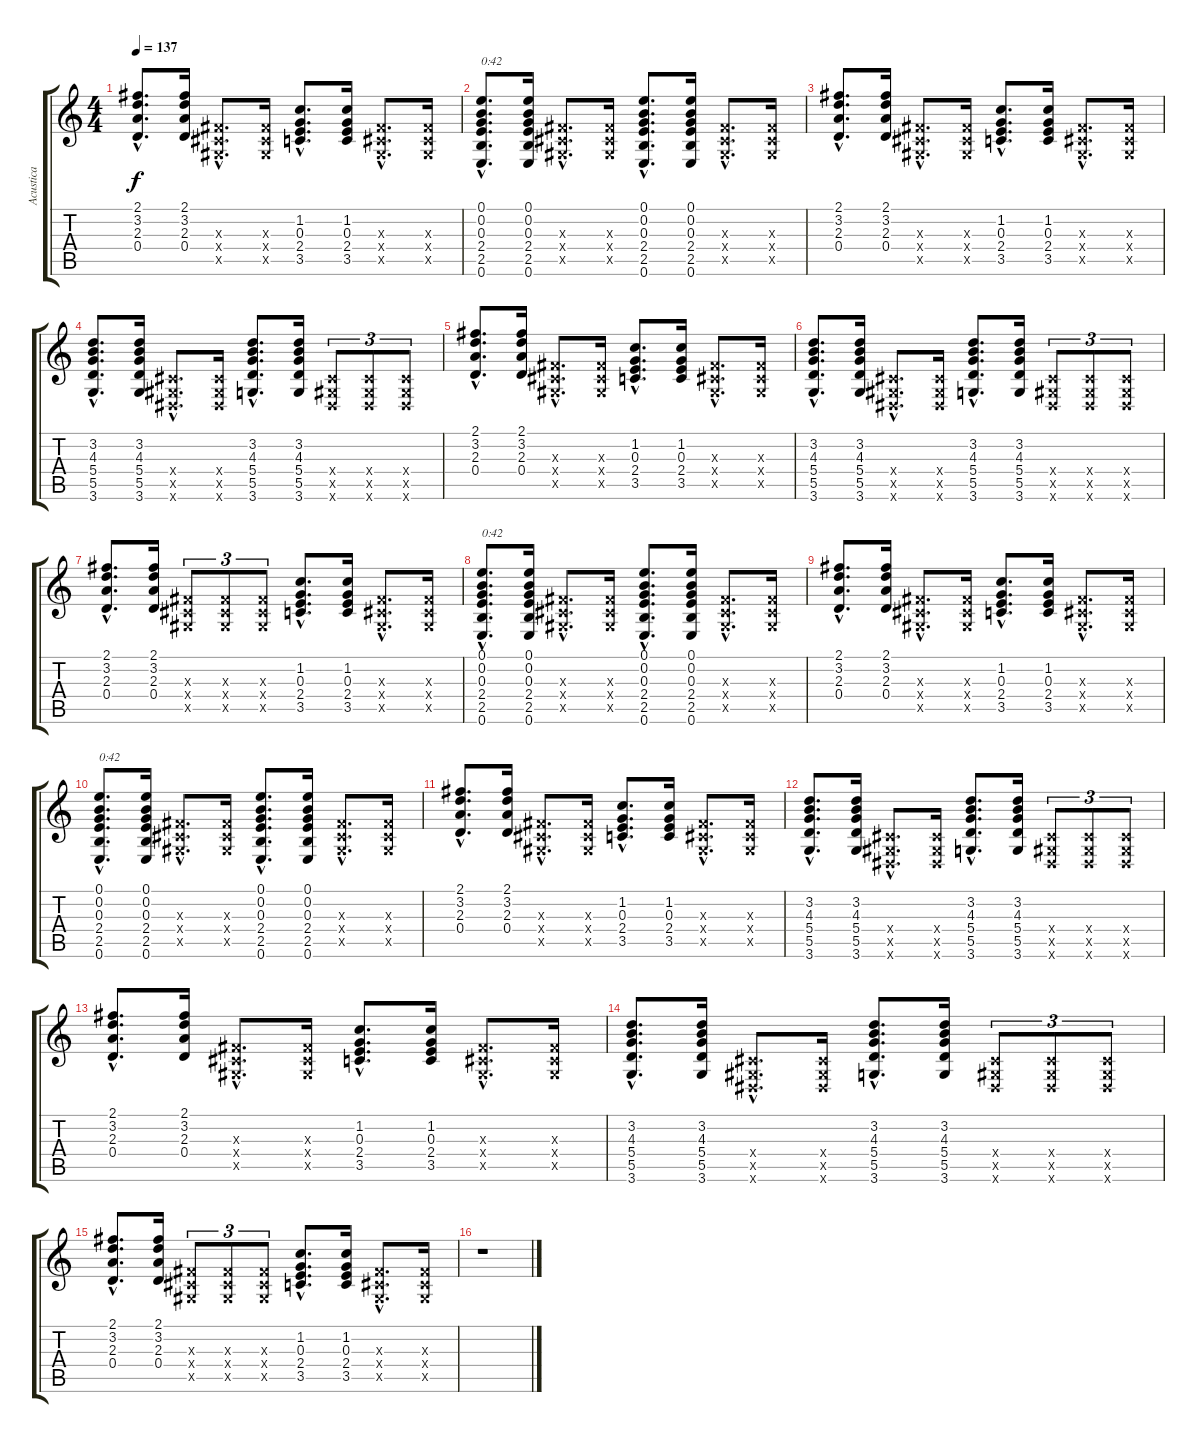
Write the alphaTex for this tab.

\track ("Acustica" "Acustica") {instrument acousticguitarsteel}
\staff {score tabs}
\tuning (E4 B3 G3 D3 A2 E2) {hide}
\ts (4 4)
\tempo 137
\clef g2
\ks c
(2.1{hac} 3.2{hac} 2.3{hac} 0.4{hac}).8{d dy f} (2.1 3.2 2.3 0.4).16 (-1.3{hac x} -1.4{hac x} -1.5{hac x}).8{d} (-1.3{x} -1.4{x} -1.5{x}).16 (1.2{hac} 0.3{hac} 2.4{hac} 3.5{hac}).8{d} (1.2 0.3 2.4 3.5).16 (-1.3{hac x} -1.4{hac x} -1.5{hac x}).8{d} (-1.3{x} -1.4{x} -1.5{x}).16 |
(0.1{hac} 0.2{hac} 0.3{hac} 2.4{hac} 2.5{hac} 0.6{hac}).8{d txt "0:42"} (0.1 0.2 0.3 2.4 2.5 0.6).16 (-1.3{hac x} -1.4{hac x} -1.5{hac x}).8{d} (-1.3{x} -1.4{x} -1.5{x}).16 (0.1{hac} 0.2{hac} 0.3{hac} 2.4{hac} 2.5{hac} 0.6{hac}).8{d} (0.1 0.2 0.3 2.4 2.5 0.6).16 (-1.3{hac x} -1.4{hac x} -1.5{hac x}).8{d} (-1.3{x} -1.4{x} -1.5{x}).16 |
(2.1{hac} 3.2{hac} 2.3{hac} 0.4{hac}).8{d} (2.1 3.2 2.3 0.4).16 (-1.3{hac x} -1.4{hac x} -1.5{hac x}).8{d} (-1.3{x} -1.4{x} -1.5{x}).16 (1.2{hac} 0.3{hac} 2.4{hac} 3.5{hac}).8{d} (1.2 0.3 2.4 3.5).16 (-1.3{hac x} -1.4{hac x} -1.5{hac x}).8{d} (-1.3{x} -1.4{x} -1.5{x}).16 |
(3.2{hac} 4.3{hac} 5.4{hac} 5.5{hac} 3.6{hac}).8{d} (3.2 4.3 5.4 5.5 3.6).16 (-1.4{hac x} -1.5{hac x} -1.6{hac x}).8{d} (-1.4{x} -1.5{x} -1.6{x}).16 (3.2{hac} 4.3{hac} 5.4{hac} 5.5{hac} 3.6{hac}).8{d} (3.2 4.3 5.4 5.5 3.6).16 (-1.4{x} -1.5{x} -1.6{x}).8{tu (3 2)} (-1.4{x} -1.5{x} -1.6{x}).8{tu (3 2)} (-1.4{x} -1.5{x} -1.6{x}).8{tu (3 2)} |
(2.1{hac} 3.2{hac} 2.3{hac} 0.4{hac}).8{d} (2.1 3.2 2.3 0.4).16 (-1.3{hac x} -1.4{hac x} -1.5{hac x}).8{d} (-1.3{x} -1.4{x} -1.5{x}).16 (1.2{hac} 0.3{hac} 2.4{hac} 3.5{hac}).8{d} (1.2 0.3 2.4 3.5).16 (-1.3{hac x} -1.4{hac x} -1.5{hac x}).8{d} (-1.3{x} -1.4{x} -1.5{x}).16 |
(3.2{hac} 4.3{hac} 5.4{hac} 5.5{hac} 3.6{hac}).8{d} (3.2 4.3 5.4 5.5 3.6).16 (-1.4{hac x} -1.5{hac x} -1.6{hac x}).8{d} (-1.4{x} -1.5{x} -1.6{x}).16 (3.2{hac} 4.3{hac} 5.4{hac} 5.5{hac} 3.6{hac}).8{d} (3.2 4.3 5.4 5.5 3.6).16 (-1.4{x} -1.5{x} -1.6{x}).8{tu (3 2)} (-1.4{x} -1.5{x} -1.6{x}).8{tu (3 2)} (-1.4{x} -1.5{x} -1.6{x}).8{tu (3 2)} |
(2.1{hac} 3.2{hac} 2.3{hac} 0.4{hac}).8{d} (2.1 3.2 2.3 0.4).16 (-1.3{x} -1.4{x} -1.5{x}).8{tu (3 2)} (-1.3{x} -1.4{x} -1.5{x}).8{tu (3 2)} (-1.3{x} -1.4{x} -1.5{x}).8{tu (3 2)} (1.2{hac} 0.3{hac} 2.4{hac} 3.5{hac}).8{d} (1.2 0.3 2.4 3.5).16 (-1.3{hac x} -1.4{hac x} -1.5{hac x}).8{d} (-1.3{x} -1.4{x} -1.5{x}).16 |
(0.1{hac} 0.2{hac} 0.3{hac} 2.4{hac} 2.5{hac} 0.6{hac}).8{d txt "0:42"} (0.1 0.2 0.3 2.4 2.5 0.6).16 (-1.3{hac x} -1.4{hac x} -1.5{hac x}).8{d} (-1.3{x} -1.4{x} -1.5{x}).16 (0.1{hac} 0.2{hac} 0.3{hac} 2.4{hac} 2.5{hac} 0.6{hac}).8{d} (0.1 0.2 0.3 2.4 2.5 0.6).16 (-1.3{hac x} -1.4{hac x} -1.5{hac x}).8{d} (-1.3{x} -1.4{x} -1.5{x}).16 |
(2.1{hac} 3.2{hac} 2.3{hac} 0.4{hac}).8{d} (2.1 3.2 2.3 0.4).16 (-1.3{hac x} -1.4{hac x} -1.5{hac x}).8{d} (-1.3{x} -1.4{x} -1.5{x}).16 (1.2{hac} 0.3{hac} 2.4{hac} 3.5{hac}).8{d} (1.2 0.3 2.4 3.5).16 (-1.3{hac x} -1.4{hac x} -1.5{hac x}).8{d} (-1.3{x} -1.4{x} -1.5{x}).16 |
(0.1{hac} 0.2{hac} 0.3{hac} 2.4{hac} 2.5{hac} 0.6{hac}).8{d txt "0:42"} (0.1 0.2 0.3 2.4 2.5 0.6).16 (-1.3{hac x} -1.4{hac x} -1.5{hac x}).8{d} (-1.3{x} -1.4{x} -1.5{x}).16 (0.1{hac} 0.2{hac} 0.3{hac} 2.4{hac} 2.5{hac} 0.6{hac}).8{d} (0.1 0.2 0.3 2.4 2.5 0.6).16 (-1.3{hac x} -1.4{hac x} -1.5{hac x}).8{d} (-1.3{x} -1.4{x} -1.5{x}).16 |
(2.1{hac} 3.2{hac} 2.3{hac} 0.4{hac}).8{d} (2.1 3.2 2.3 0.4).16 (-1.3{hac x} -1.4{hac x} -1.5{hac x}).8{d} (-1.3{x} -1.4{x} -1.5{x}).16 (1.2{hac} 0.3{hac} 2.4{hac} 3.5{hac}).8{d} (1.2 0.3 2.4 3.5).16 (-1.3{hac x} -1.4{hac x} -1.5{hac x}).8{d} (-1.3{x} -1.4{x} -1.5{x}).16 |
(3.2{hac} 4.3{hac} 5.4{hac} 5.5{hac} 3.6{hac}).8{d} (3.2 4.3 5.4 5.5 3.6).16 (-1.4{hac x} -1.5{hac x} -1.6{hac x}).8{d} (-1.4{x} -1.5{x} -1.6{x}).16 (3.2{hac} 4.3{hac} 5.4{hac} 5.5{hac} 3.6{hac}).8{d} (3.2 4.3 5.4 5.5 3.6).16 (-1.4{x} -1.5{x} -1.6{x}).8{tu (3 2)} (-1.4{x} -1.5{x} -1.6{x}).8{tu (3 2)} (-1.4{x} -1.5{x} -1.6{x}).8{tu (3 2)} |
(2.1{hac} 3.2{hac} 2.3{hac} 0.4{hac}).8{d} (2.1 3.2 2.3 0.4).16 (-1.3{hac x} -1.4{hac x} -1.5{hac x}).8{d} (-1.3{x} -1.4{x} -1.5{x}).16 (1.2{hac} 0.3{hac} 2.4{hac} 3.5{hac}).8{d} (1.2 0.3 2.4 3.5).16 (-1.3{hac x} -1.4{hac x} -1.5{hac x}).8{d} (-1.3{x} -1.4{x} -1.5{x}).16 |
(3.2{hac} 4.3{hac} 5.4{hac} 5.5{hac} 3.6{hac}).8{d} (3.2 4.3 5.4 5.5 3.6).16 (-1.4{hac x} -1.5{hac x} -1.6{hac x}).8{d} (-1.4{x} -1.5{x} -1.6{x}).16 (3.2{hac} 4.3{hac} 5.4{hac} 5.5{hac} 3.6{hac}).8{d} (3.2 4.3 5.4 5.5 3.6).16 (-1.4{x} -1.5{x} -1.6{x}).8{tu (3 2)} (-1.4{x} -1.5{x} -1.6{x}).8{tu (3 2)} (-1.4{x} -1.5{x} -1.6{x}).8{tu (3 2)} |
(2.1{hac} 3.2{hac} 2.3{hac} 0.4{hac}).8{d} (2.1 3.2 2.3 0.4).16 (-1.3{x} -1.4{x} -1.5{x}).8{tu (3 2)} (-1.3{x} -1.4{x} -1.5{x}).8{tu (3 2)} (-1.3{x} -1.4{x} -1.5{x}).8{tu (3 2)} (1.2{hac} 0.3{hac} 2.4{hac} 3.5{hac}).8{d} (1.2 0.3 2.4 3.5).16 (-1.3{hac x} -1.4{hac x} -1.5{hac x}).8{d} (-1.3{x} -1.4{x} -1.5{x}).16 |
r.1
